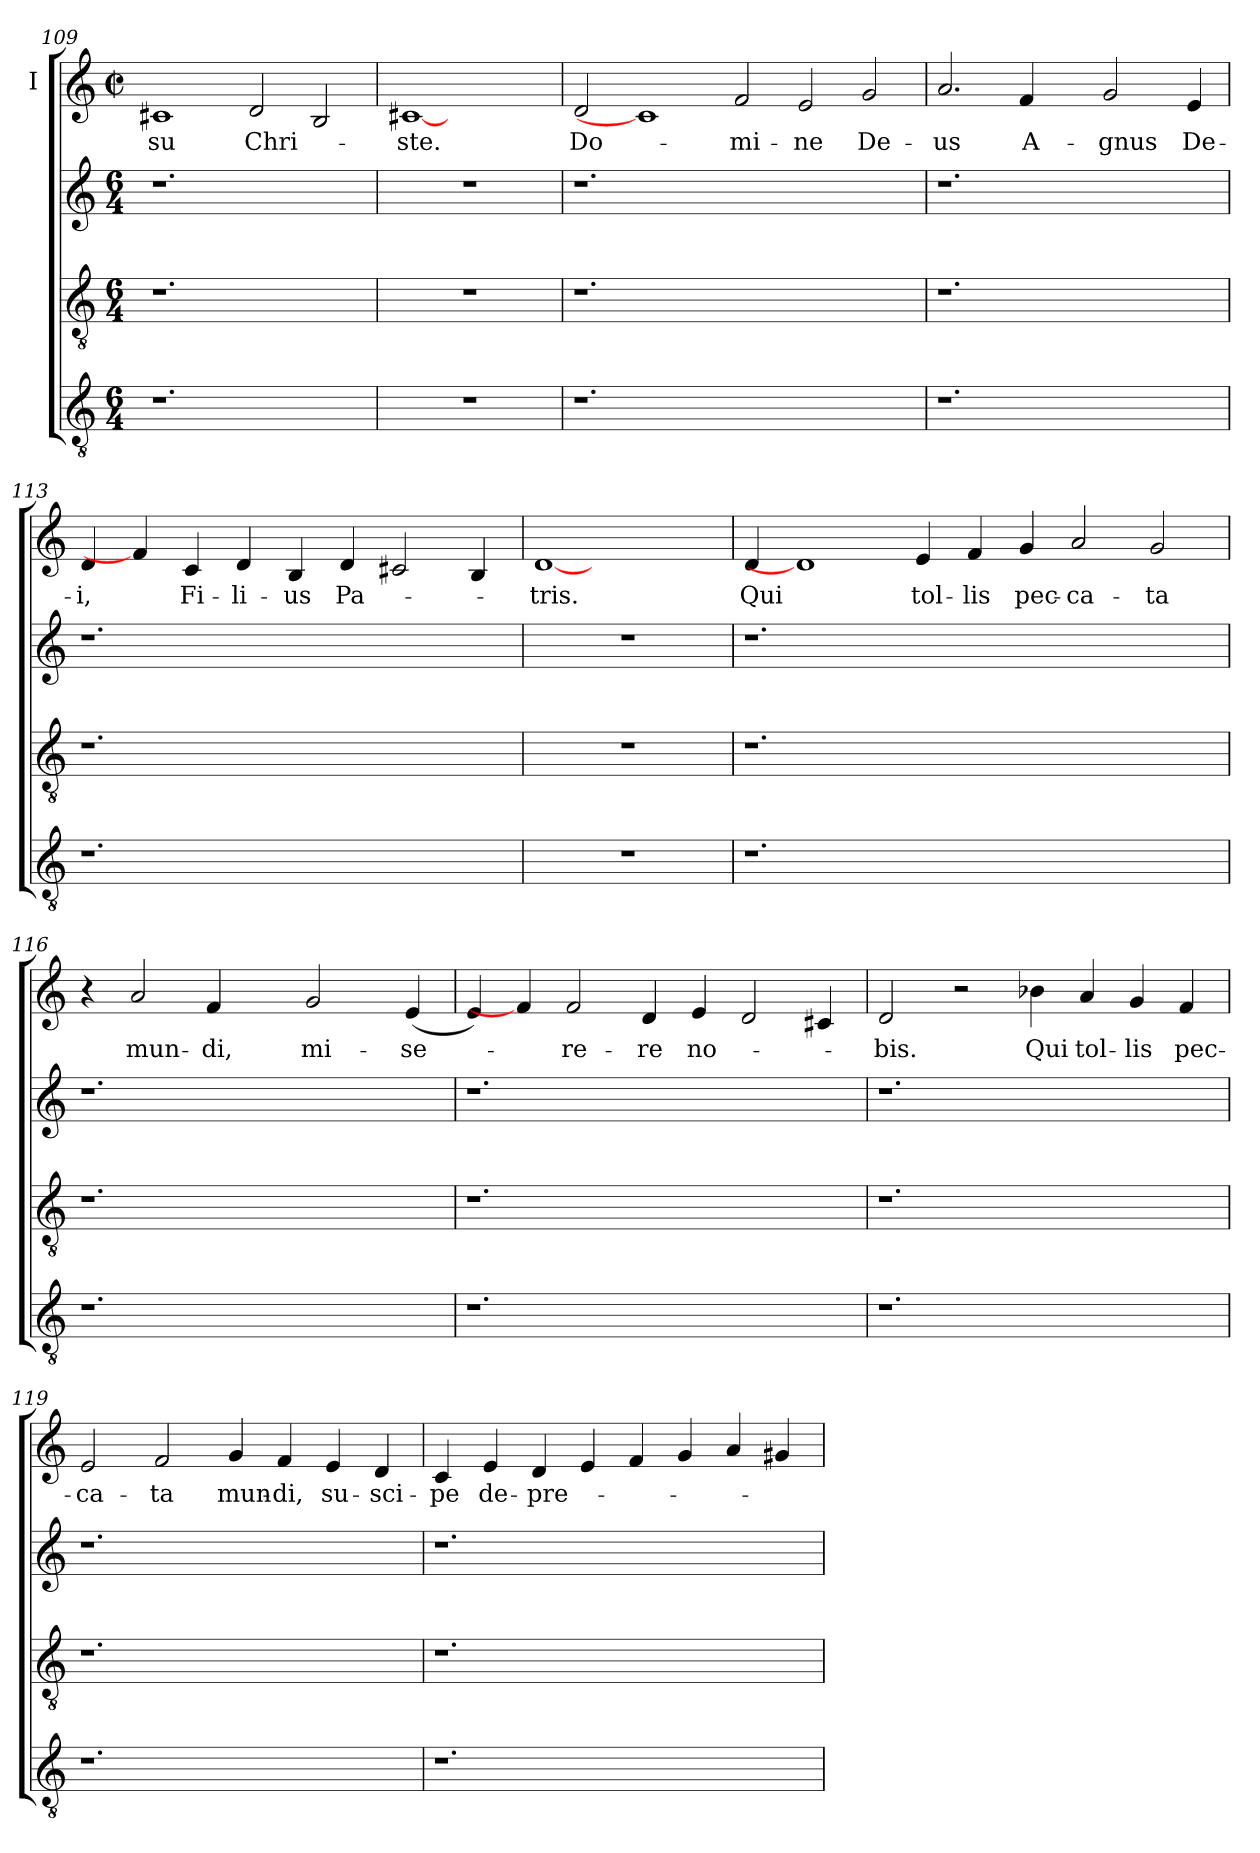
**kern	**kern	**kern	**kern	**text
*part4	*part3	*part2	*part1	*part1
*staff4	*staff3	*staff2	*staff1	*staff1
*	*	*	*I"I	*
*clefGv2	*clefGv2	*clefG2	*clefG2	*
*k[]	*k[]	*k[]	*k[]	*
*C:	*C:	*C:	*C:	*
*M6/4	*M6/4	*M6/4	*M2/2	*
*	*	*	*met(c|)	*
=109	=109	=109	=109	=109
!	!	!	!	!LO:LY:b
1.r	1.r	1.r	1c#	-su
!	!	!	!	!LO:LY:b
.	.	.	2d/	Chri-
2ryy	2ryy	2ryy	2B/	.
=110	=110	=110	=110	=110
!	!	!	!	!LO:LY:b
1.r	1.r	1.r	[1c#	-ste.
.	.	.	2ryy	.
!!LO:LB:g=z
=111	=111	=111	=111	=111
!	!	!	!	!LO:LY:b
1.r	1.r	1.r	2d/	Do-
.	.	.	1c#]	.
!	!	!	!	!LO:LY:b
1.ryy	1.ryy	1.ryy	2f/	-mi-
!	!	!	!	!LO:LY:b
.	.	.	2e/	-ne
!	!	!	!	!LO:LY:b
.	.	.	2g/	De-
=112	=112	=112	=112	=112
!	!	!	!	!LO:LY:b
1.r	1.r	1.r	2.a/	-us
!	!	!	!	!LO:LY:b
.	.	.	[4f/	A-
.	.	.	4ryy	.
!	!	!	!	!LO:LY:b
.	.	.	2g/	-gnus
2ryy	2ryy	2ryy	.	.
!	!	!	!	!LO:LY:b
.	.	.	4e/	De-
=113	=113	=113	=113	=113
!	!	!	!	!LO:LY:b
1.r	1.r	1.r	4d/	-i,
.	.	.	4f/]	.
!	!	!	!	!LO:LY:b
.	.	.	4c/	Fi-
!	!	!	!	!LO:LY:b
.	.	.	4d/	-li-
!	!	!	!	!LO:LY:b
.	.	.	4B/	-us
!	!	!	!	!LO:LY:b
.	.	.	4d/	Pa-
2.ryy	2.ryy	2.ryy	2c#/	.
.	.	.	4B/	.
=114	=114	=114	=114	=114
!	!	!	!	!LO:LY:b
1.r	1.r	1.r	[1d	-tris.
.	.	.	2ryy	.
!!LO:LB:g=z
=115!	=115!	=115!	=115!	=115!
!	!	!	!	!LO:LY:b
1.r	1.r	1.r	4d/	Qui
.	.	.	1d]	.
!	!	!	!	!LO:LY:b
.	.	.	4e/	tol-
!	!	!	!	!LO:LY:b
1.ryy	1.ryy	1.ryy	4f/	-lis
!	!	!	!	!LO:LY:b
.	.	.	4g/	pec-
!	!	!	!	!LO:LY:b
.	.	.	2a/	-ca-
!	!	!	!	!LO:LY:b
.	.	.	2g/	-ta
=116	=116	=116	=116	=116
1.r	1.r	1.r	4r	.
!	!	!	!	!LO:LY:b
.	.	.	2a/	mun-
!	!	!	!	!LO:LY:b
.	.	.	[4f/	-di,
.	.	.	4ryy	.
!	!	!	!	!LO:LY:b
.	.	.	2g/	mi-
2ryy	2ryy	2ryy	.	.
!	!	!	!	!LO:LY:b
.	.	.	(<4e/	-se-
=117	=117	=117	=117	=117
1.r	1.r	1.r	4e/)	.
.	.	.	4f/]	.
!	!	!	!	!LO:LY:b
.	.	.	2f/	-re-
!	!	!	!	!LO:LY:b
.	.	.	4d/	-re
!	!	!	!	!LO:LY:b
.	.	.	4e/	no-
2.ryy	2.ryy	2.ryy	2d/	.
.	.	.	4c#/	.
=118	=118	=118	=118	=118
!	!	!	!	!LO:LY:b
1.r	1.r	1.r	2d/	-bis.
.	.	.	2r	.
!	!	!	!	!LO:LY:b
.	.	.	4b-\	Qui
!	!	!	!	!LO:LY:b
.	.	.	4a/	tol-
!	!	!	!	!LO:LY:b:rj
2ryy	2ryy	2ryy	4g/	-lis
!	!	!	!	!LO:LY:b
.	.	.	4f/	pec-
!!LO:LB:g=z
=119	=119	=119	=119	=119
!	!	!	!	!LO:LY:b
1.r	1.r	1.r	2e/	-ca-
!	!	!	!	!LO:LY:b
.	.	.	2f/	-ta
!	!	!	!	!LO:LY:b
.	.	.	4g/	mun-
!	!	!	!	!LO:LY:b:rj
.	.	.	4f/	-di,
!	!	!	!	!LO:LY:b
2ryy	2ryy	2ryy	4e/	su-
!	!	!	!	!LO:LY:b
.	.	.	4d/	-sci-
=120	=120	=120	=120	=120
!	!	!	!	!LO:LY:b
1.r	1.r	1.r	4c/	-pe
!	!	!	!	!LO:LY:b
.	.	.	4e/	de-
!	!	!	!	!LO:LY:b
.	.	.	4d/	-pre-
.	.	.	4e/	.
.	.	.	4f/	.
.	.	.	4g/	.
2ryy	2ryy	2ryy	4a/	.
.	.	.	4g#/	.
=	=	=	=	=
*-	*-	*-	*-	*-
